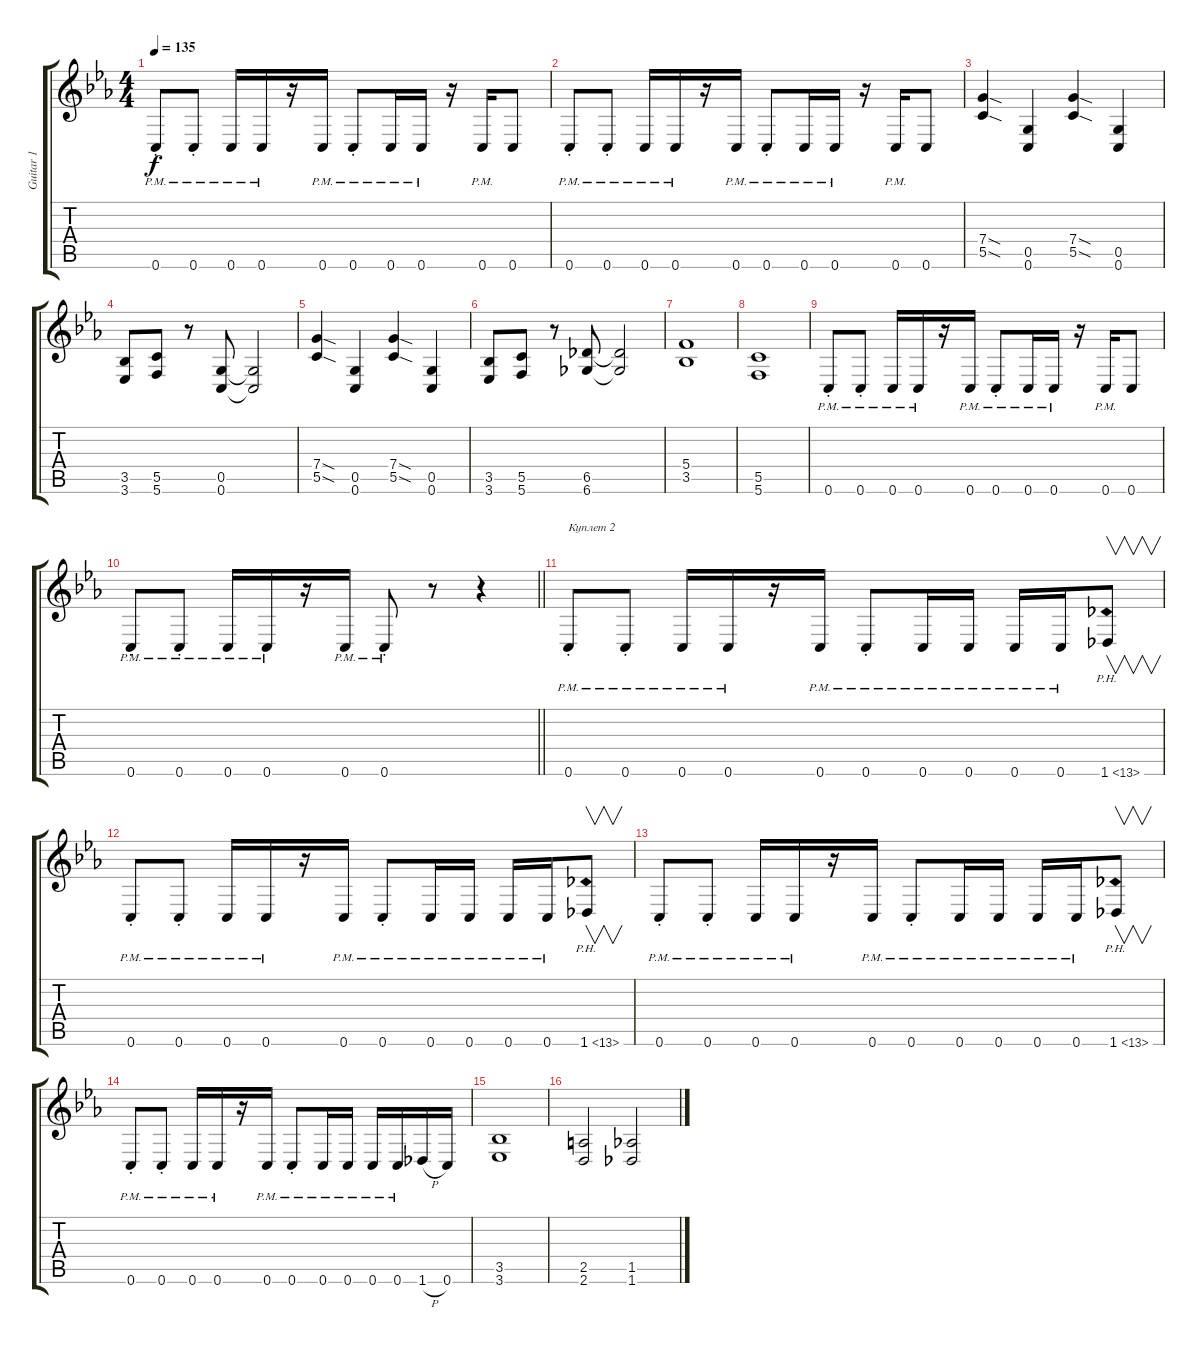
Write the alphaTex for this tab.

\track ("Guitar 1" "Guitar 1") {instrument distortionguitar}
\staff {score tabs}
\tuning (D4 A3 F3 C3 G2 C2) {hide}
\ts (4 4)
\tempo 135
\clef g2
\ks cminor
0.6{pm st}.8{dy f} 0.6{pm st}.8 0.6{pm}.16 0.6{pm}.16 r.16 0.6{pm}.16 0.6{pm st}.8 0.6{pm}.16 0.6{pm}.16 r.16 0.6{pm}.16 0.6.8 |
0.6{pm st}.8 0.6{pm st}.8 0.6{pm}.16 0.6{pm}.16 r.16 0.6{pm}.16 0.6{pm st}.8 0.6{pm}.16 0.6{pm}.16 r.16 0.6{pm}.16 0.6.8 |
(7.4{sod} 5.5{sod}).4 (0.5 0.6).4 (7.4{sod} 5.5{sod}).4 (0.5 0.6).4 |
(3.5 3.6).8 (5.5 5.6).8 r.8 (0.5 0.6).8 (0.5{t} 0.6{t}).2 |
(7.4{sod} 5.5{sod}).4 (0.5 0.6).4 (7.4{sod} 5.5{sod}).4 (0.5 0.6).4 |
(3.5 3.6).8 (5.5 5.6).8 r.8 (6.5 6.6).8 (6.5{t} 6.6{t}).2 |
(5.4 3.5).1 |
(5.5 5.6).1 |
0.6{pm st}.8 0.6{pm st}.8 0.6{pm}.16 0.6{pm}.16 r.16 0.6{pm}.16 0.6{pm st}.8 0.6{pm}.16 0.6{pm}.16 r.16 0.6{pm}.16 0.6.8 |
\barLineRight lightlight
0.6{pm st}.8 0.6{pm st}.8 0.6{pm}.16 0.6{pm}.16 r.16 0.6{pm}.16 0.6{pm st}.8 r.8 r.4 |
0.6{pm st}.8{txt "Куплет 2"} 0.6{pm st}.8 0.6{pm}.16 0.6{pm}.16 r.16 0.6{pm}.16 0.6{pm st}.8 0.6{pm}.16 0.6{pm}.16 0.6{pm}.16 0.6{pm}.16 1.6{ph 12}.8{v} |
0.6{pm st}.8 0.6{pm st}.8 0.6{pm}.16 0.6{pm}.16 r.16 0.6{pm}.16 0.6{pm st}.8 0.6{pm}.16 0.6{pm}.16 0.6{pm}.16 0.6{pm}.16 1.6{ph 12}.8{v} |
0.6{pm st}.8 0.6{pm st}.8 0.6{pm}.16 0.6{pm}.16 r.16 0.6{pm}.16 0.6{pm st}.8 0.6{pm}.16 0.6{pm}.16 0.6{pm}.16 0.6{pm}.16 1.6{ph 12}.8{v} |
0.6{pm st}.8 0.6{pm st}.8 0.6{pm}.16 0.6{pm}.16 r.16 0.6{pm}.16 0.6{pm st}.8 0.6{pm}.16 0.6{pm}.16 0.6{pm}.16 0.6{pm}.16 1.6{h}.16 0.6.16 |
(3.5 3.6).1 |
(2.5 2.6).2 (1.5 1.6).2
